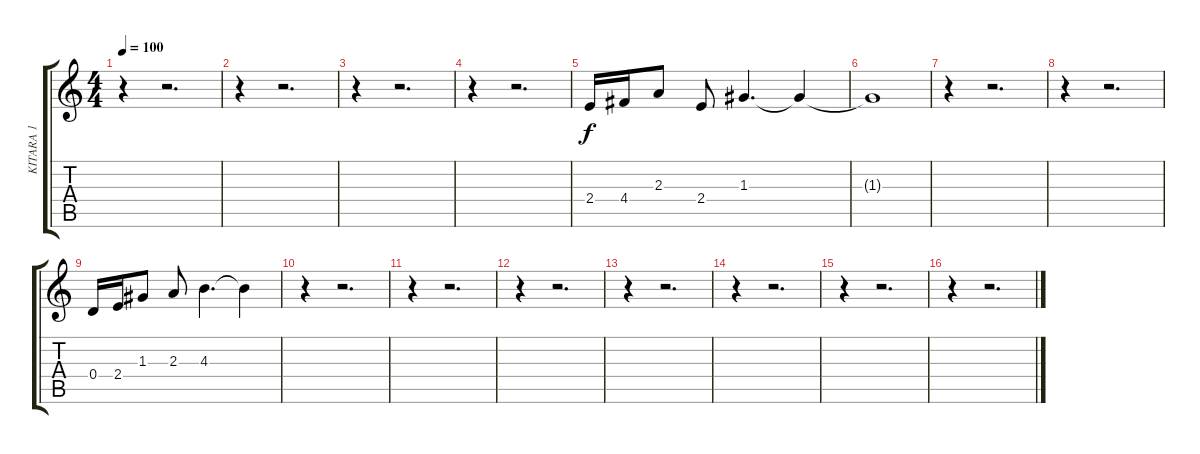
\track ("KITARA 1" "KITARA 1") {instrument electricguitarjazz}
\staff {score tabs}
\tuning (E4 B3 G3 D3 A2 E2) {hide}
\ts (4 4)
\tempo 100
\clef g2
\ks c
r.4{dy f} r.2{d} |
r.4 r.2{d} |
r.4 r.2{d} |
r.4 r.2{d} |
2.4.16 4.4.16 2.3.8 2.4.8 1.3.4{d} 1.3{t}.4 |
1.3{t}.1 |
r.4 r.2{d} |
r.4 r.2{d} |
0.4.16 2.4.16 1.3.8 2.3.8 4.3.4{d} 4.3{t}.4 |
r.4 r.2{d} |
r.4 r.2{d} |
r.4 r.2{d} |
r.4 r.2{d} |
r.4 r.2{d} |
r.4 r.2{d} |
r.4 r.2{d}
